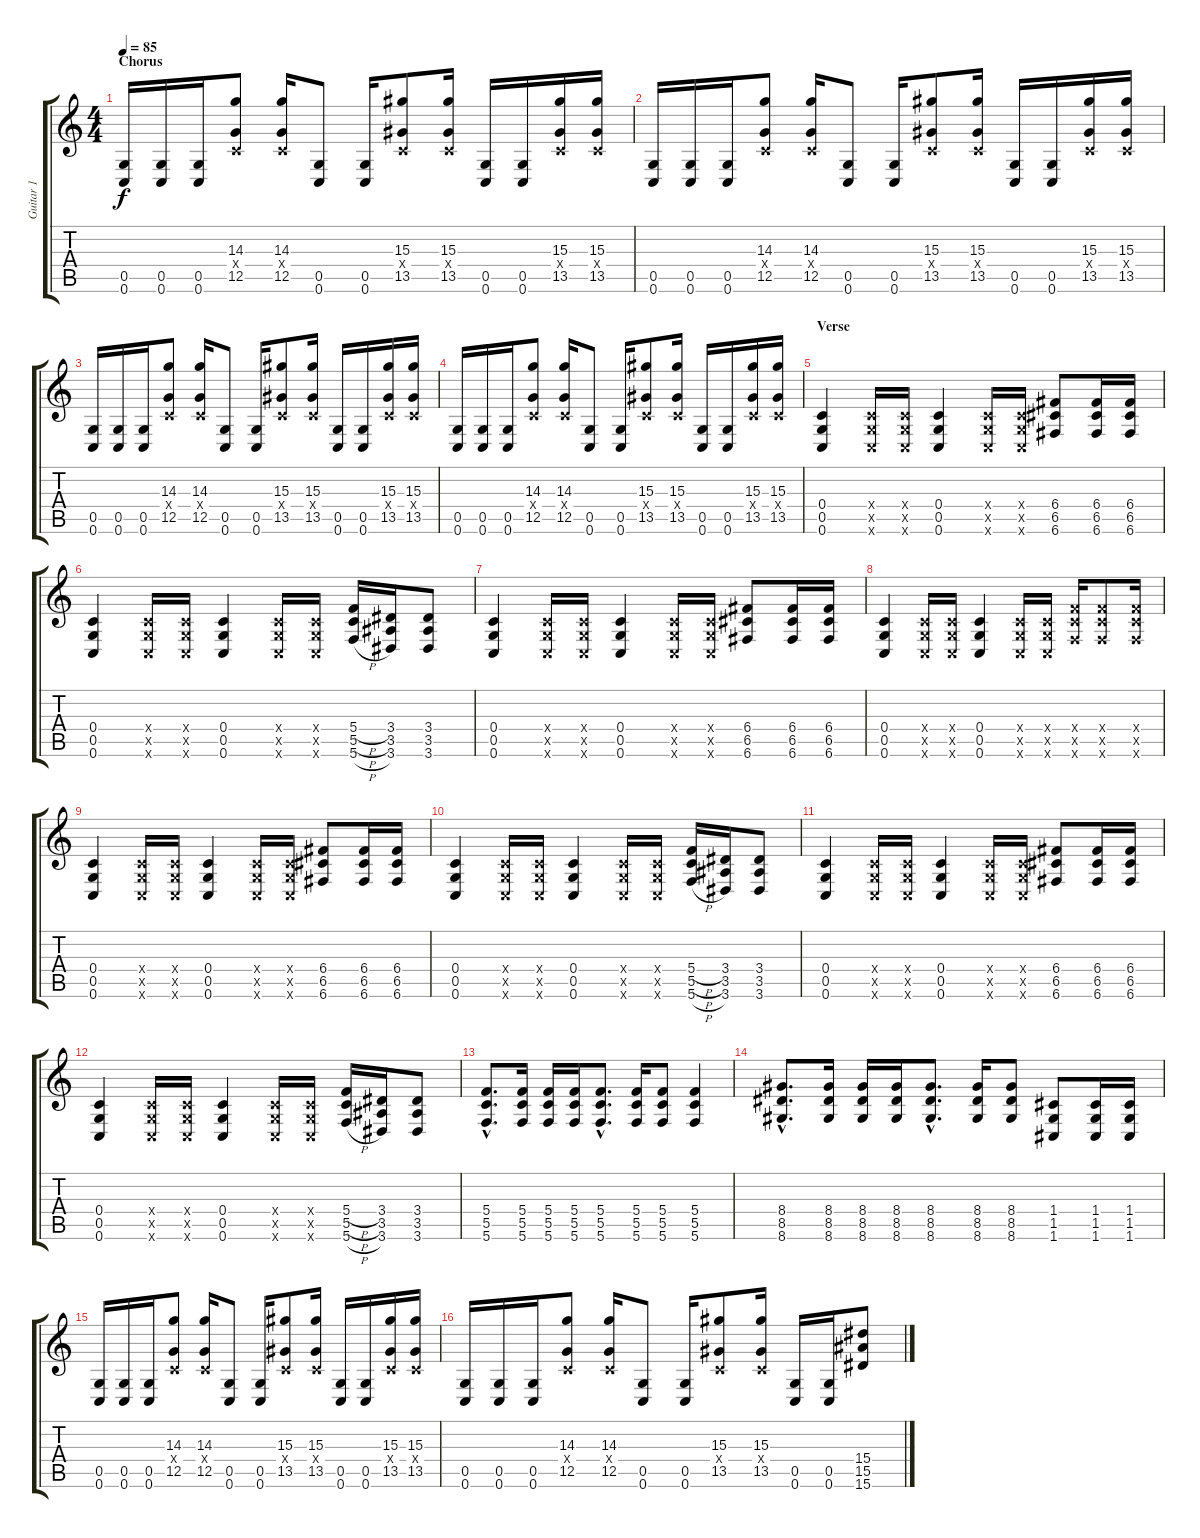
\track ("Guitar 1" "Guitar 1") {instrument distortionguitar}
\staff {score tabs}
\tuning (D4 A3 F3 C3 G2 C2) {hide}
\ts (4 4)
\section ("" "Chorus")
\tempo 85
\clef g2
\ks c
(0.5 0.6).16{dy f} (0.5 0.6).16 (0.5 0.6).16 (14.3 0.4{x} 12.5).8 (14.3 0.4{x} 12.5).16 (0.5 0.6).8 (0.5 0.6).16 (15.3 0.4{x} 13.5).8 (15.3 0.4{x} 13.5).16 (0.5 0.6).16 (0.5 0.6).16 (15.3 0.4{x} 13.5).16 (15.3 0.4{x} 13.5).16 |
(0.5 0.6).16 (0.5 0.6).16 (0.5 0.6).16 (14.3 0.4{x} 12.5).8 (14.3 0.4{x} 12.5).16 (0.5 0.6).8 (0.5 0.6).16 (15.3 0.4{x} 13.5).8 (15.3 0.4{x} 13.5).16 (0.5 0.6).16 (0.5 0.6).16 (15.3 0.4{x} 13.5).16 (15.3 0.4{x} 13.5).16 |
(0.5 0.6).16 (0.5 0.6).16 (0.5 0.6).16 (14.3 0.4{x} 12.5).8 (14.3 0.4{x} 12.5).16 (0.5 0.6).8 (0.5 0.6).16 (15.3 0.4{x} 13.5).8 (15.3 0.4{x} 13.5).16 (0.5 0.6).16 (0.5 0.6).16 (15.3 0.4{x} 13.5).16 (15.3 0.4{x} 13.5).16 |
(0.5 0.6).16 (0.5 0.6).16 (0.5 0.6).16 (14.3 0.4{x} 12.5).8 (14.3 0.4{x} 12.5).16 (0.5 0.6).8 (0.5 0.6).16 (15.3 0.4{x} 13.5).8 (15.3 0.4{x} 13.5).16 (0.5 0.6).16 (0.5 0.6).16 (15.3 0.4{x} 13.5).16 (15.3 0.4{x} 13.5).16 |
\section ("" "Verse")
(0.4 0.5 0.6).4 (0.4{x} 0.5{x} 0.6{x}).16 (0.4{x} 0.5{x} 0.6{x}).16 (0.4 0.5 0.6).4 (0.4{x} 0.5{x} 0.6{x}).16 (0.4{x} 0.5{x} 0.6{x}).16 (6.4 6.5 6.6).8 (6.4 6.5 6.6).16 (6.4 6.5 6.6).16 |
(0.4 0.5 0.6).4 (0.4{x} 0.5{x} 0.6{x}).16 (0.4{x} 0.5{x} 0.6{x}).16 (0.4 0.5 0.6).4 (0.4{x} 0.5{x} 0.6{x}).16 (0.4{x} 0.5{x} 0.6{x}).16 (5.4{h} 5.5{h} 5.6{h}).16 (3.4 3.5 3.6).16 (3.4 3.5 3.6).8 |
(0.4 0.5 0.6).4 (0.4{x} 0.5{x} 0.6{x}).16 (0.4{x} 0.5{x} 0.6{x}).16 (0.4 0.5 0.6).4 (0.4{x} 0.5{x} 0.6{x}).16 (0.4{x} 0.5{x} 0.6{x}).16 (6.4 6.5 6.6).8 (6.4 6.5 6.6).16 (6.4 6.5 6.6).16 |
(0.4 0.5 0.6).4 (0.4{x} 0.5{x} 0.6{x}).16 (0.4{x} 0.5{x} 0.6{x}).16 (0.4 0.5 0.6).4 (0.4{x} 0.5{x} 0.6{x}).16 (0.4{x} 0.5{x} 0.6{x}).16 (5.4{x} 5.5{x} 5.6{x}).16 (5.4{x} 5.5{x} 5.6{x}).8 (5.4{x} 5.5{x} 5.6{x}).16 |
(0.4 0.5 0.6).4 (0.4{x} 0.5{x} 0.6{x}).16 (0.4{x} 0.5{x} 0.6{x}).16 (0.4 0.5 0.6).4 (0.4{x} 0.5{x} 0.6{x}).16 (0.4{x} 0.5{x} 0.6{x}).16 (6.4 6.5 6.6).8 (6.4 6.5 6.6).16 (6.4 6.5 6.6).16 |
(0.4 0.5 0.6).4 (0.4{x} 0.5{x} 0.6{x}).16 (0.4{x} 0.5{x} 0.6{x}).16 (0.4 0.5 0.6).4 (0.4{x} 0.5{x} 0.6{x}).16 (0.4{x} 0.5{x} 0.6{x}).16 (5.4{h} 5.5{h} 5.6{h}).16 (3.4 3.5 3.6).16 (3.4 3.5 3.6).8 |
(0.4 0.5 0.6).4 (0.4{x} 0.5{x} 0.6{x}).16 (0.4{x} 0.5{x} 0.6{x}).16 (0.4 0.5 0.6).4 (0.4{x} 0.5{x} 0.6{x}).16 (0.4{x} 0.5{x} 0.6{x}).16 (6.4 6.5 6.6).8 (6.4 6.5 6.6).16 (6.4 6.5 6.6).16 |
(0.4 0.5 0.6).4 (0.4{x} 0.5{x} 0.6{x}).16 (0.4{x} 0.5{x} 0.6{x}).16 (0.4 0.5 0.6).4 (0.4{x} 0.5{x} 0.6{x}).16 (0.4{x} 0.5{x} 0.6{x}).16 (5.4{h} 5.5{h} 5.6{h}).16 (3.4 3.5 3.6).16 (3.4 3.5 3.6).8 |
(5.4{hac} 5.5{hac} 5.6{hac}).8{d} (5.4 5.5 5.6).16 (5.4 5.5 5.6).16 (5.4 5.5 5.6).16 (5.4{hac} 5.5{hac} 5.6{hac}).8{d} (5.4 5.5 5.6).16 (5.4 5.5 5.6).8 (5.4 5.5 5.6).4 |
(8.4{hac} 8.5{hac} 8.6{hac}).8{d} (8.4 8.5 8.6).16 (8.4 8.5 8.6).16 (8.4 8.5 8.6).16 (8.4{hac} 8.5{hac} 8.6{hac}).8{d} (8.4 8.5 8.6).16 (8.4 8.5 8.6).8 (1.4 1.5 1.6).8 (1.4 1.5 1.6).16 (1.4 1.5 1.6).16 |
(0.5 0.6).16 (0.5 0.6).16 (0.5 0.6).16 (14.3 0.4{x} 12.5).8 (14.3 0.4{x} 12.5).16 (0.5 0.6).8 (0.5 0.6).16 (15.3 0.4{x} 13.5).8 (15.3 0.4{x} 13.5).16 (0.5 0.6).16 (0.5 0.6).16 (15.3 0.4{x} 13.5).16 (15.3 0.4{x} 13.5).16 |
(0.5 0.6).16 (0.5 0.6).16 (0.5 0.6).16 (14.3 0.4{x} 12.5).8 (14.3 0.4{x} 12.5).16 (0.5 0.6).8 (0.5 0.6).16 (15.3 0.4{x} 13.5).8 (15.3 0.4{x} 13.5).16 (0.5 0.6).16 (0.5 0.6).16 (15.4{ss} 15.5{ss} 15.6{ss}).8
